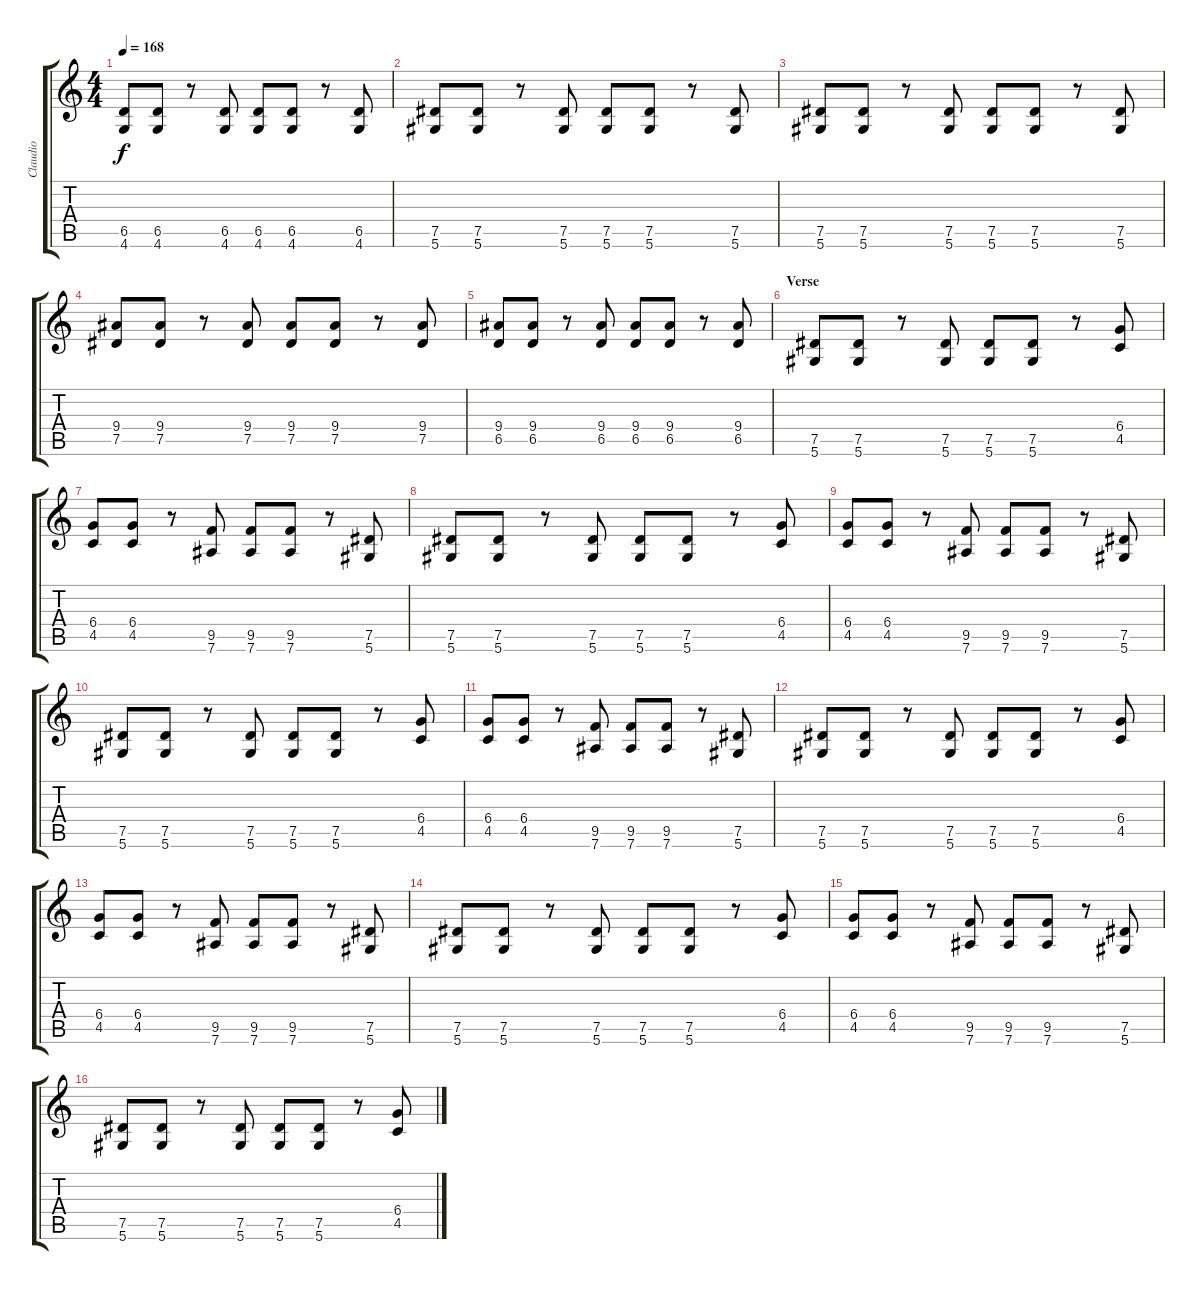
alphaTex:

\track ("Claudio" "Claudio") {instrument distortionguitar}
\staff {score tabs}
\tuning (Eb4 Bb3 Gb3 Db3 Ab2 Eb2) {hide}
\ts (4 4)
\tempo 168
\clef g2
\ks c
(6.5 4.6).8{dy f} (6.5 4.6).8 r.8 (6.5 4.6).8 (6.5 4.6).8 (6.5 4.6).8 r.8 (6.5 4.6).8 |
(7.5 5.6).8 (7.5 5.6).8 r.8 (7.5 5.6).8 (7.5 5.6).8 (7.5 5.6).8 r.8 (7.5 5.6).8 |
(7.5 5.6).8 (7.5 5.6).8 r.8 (7.5 5.6).8 (7.5 5.6).8 (7.5 5.6).8 r.8 (7.5 5.6).8 |
(9.4 7.5).8 (9.4 7.5).8 r.8 (9.4 7.5).8 (9.4 7.5).8 (9.4 7.5).8 r.8 (9.4 7.5).8 |
(9.4 6.5).8 (9.4 6.5).8 r.8 (9.4 6.5).8 (9.4 6.5).8 (9.4 6.5).8 r.8 (9.4 6.5).8 |
\section ("" "Verse")
(7.5 5.6).8 (7.5 5.6).8 r.8 (7.5 5.6).8 (7.5 5.6).8 (7.5 5.6).8 r.8 (6.4 4.5).8 |
(6.4 4.5).8 (6.4 4.5).8 r.8 (9.5 7.6).8 (9.5 7.6).8 (9.5 7.6).8 r.8 (7.5 5.6).8 |
(7.5 5.6).8 (7.5 5.6).8 r.8 (7.5 5.6).8 (7.5 5.6).8 (7.5 5.6).8 r.8 (6.4 4.5).8 |
(6.4 4.5).8 (6.4 4.5).8 r.8 (9.5 7.6).8 (9.5 7.6).8 (9.5 7.6).8 r.8 (7.5 5.6).8 |
(7.5 5.6).8 (7.5 5.6).8 r.8 (7.5 5.6).8 (7.5 5.6).8 (7.5 5.6).8 r.8 (6.4 4.5).8 |
(6.4 4.5).8 (6.4 4.5).8 r.8 (9.5 7.6).8 (9.5 7.6).8 (9.5 7.6).8 r.8 (7.5 5.6).8 |
(7.5 5.6).8 (7.5 5.6).8 r.8 (7.5 5.6).8 (7.5 5.6).8 (7.5 5.6).8 r.8 (6.4 4.5).8 |
(6.4 4.5).8 (6.4 4.5).8 r.8 (9.5 7.6).8 (9.5 7.6).8 (9.5 7.6).8 r.8 (7.5 5.6).8 |
(7.5 5.6).8 (7.5 5.6).8 r.8 (7.5 5.6).8 (7.5 5.6).8 (7.5 5.6).8 r.8 (6.4 4.5).8 |
(6.4 4.5).8 (6.4 4.5).8 r.8 (9.5 7.6).8 (9.5 7.6).8 (9.5 7.6).8 r.8 (7.5 5.6).8 |
(7.5 5.6).8 (7.5 5.6).8 r.8 (7.5 5.6).8 (7.5 5.6).8 (7.5 5.6).8 r.8 (6.4 4.5).8
